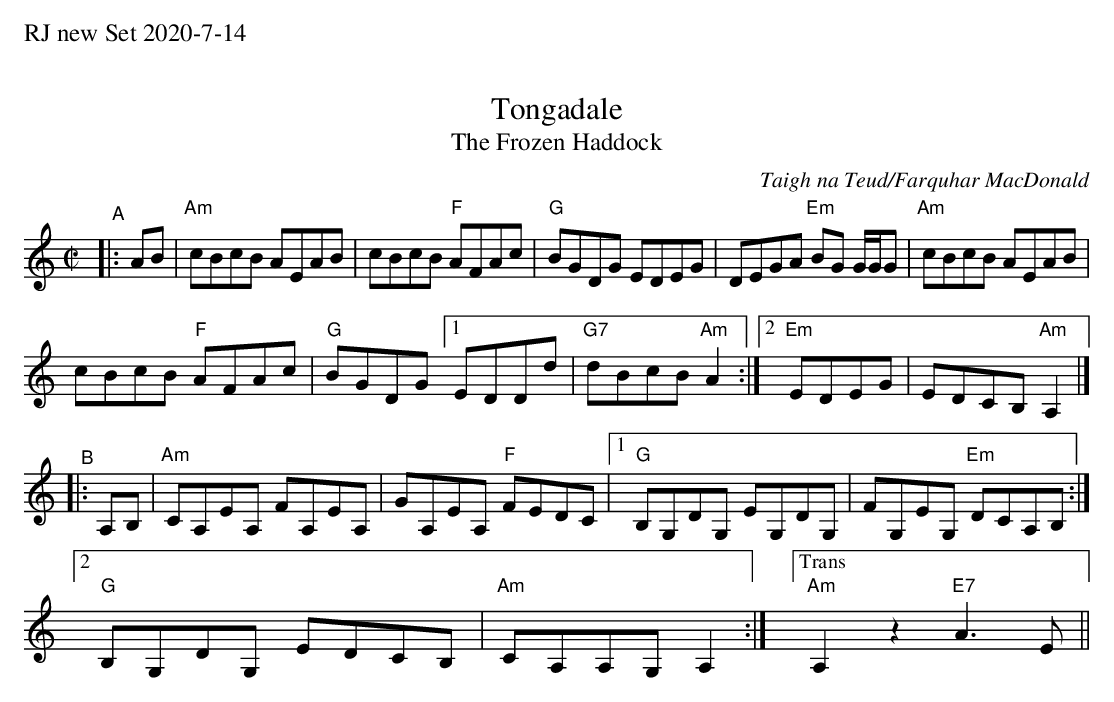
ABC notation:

X:1
T: Tongadale
T: The Frozen Haddock
C: Taigh na Teud/Farquhar MacDonald
M: C|
L: 1/8
K: Amin
"^A"|: AB |\
"Am"cBcB AEAB | cBcB "F"AFAc | "G"BGDG EDEG | DEGA "Em"BG G/G/G | "Am"cBcB AEAB |
cBcB "F"AFAc | "G"BGDG [1 EDDd | "G7"dBcB "Am"A2 :|[2"Em"EDEG | EDCB,"Am" A,2 |]
"^B"|: A,B, |\
"Am"CA,EA, FA,EA, | GA,EA, "F"FEDC |[1  "G"B,G,DG, EG,DG, | FG,EG, "Em"DCA,B, :|
[2 "G"B,G,DG, EDCB, | "Am"CA,A,G, A,2 :|y["Trans""Am"A,2z2 "E7"A3E ||
